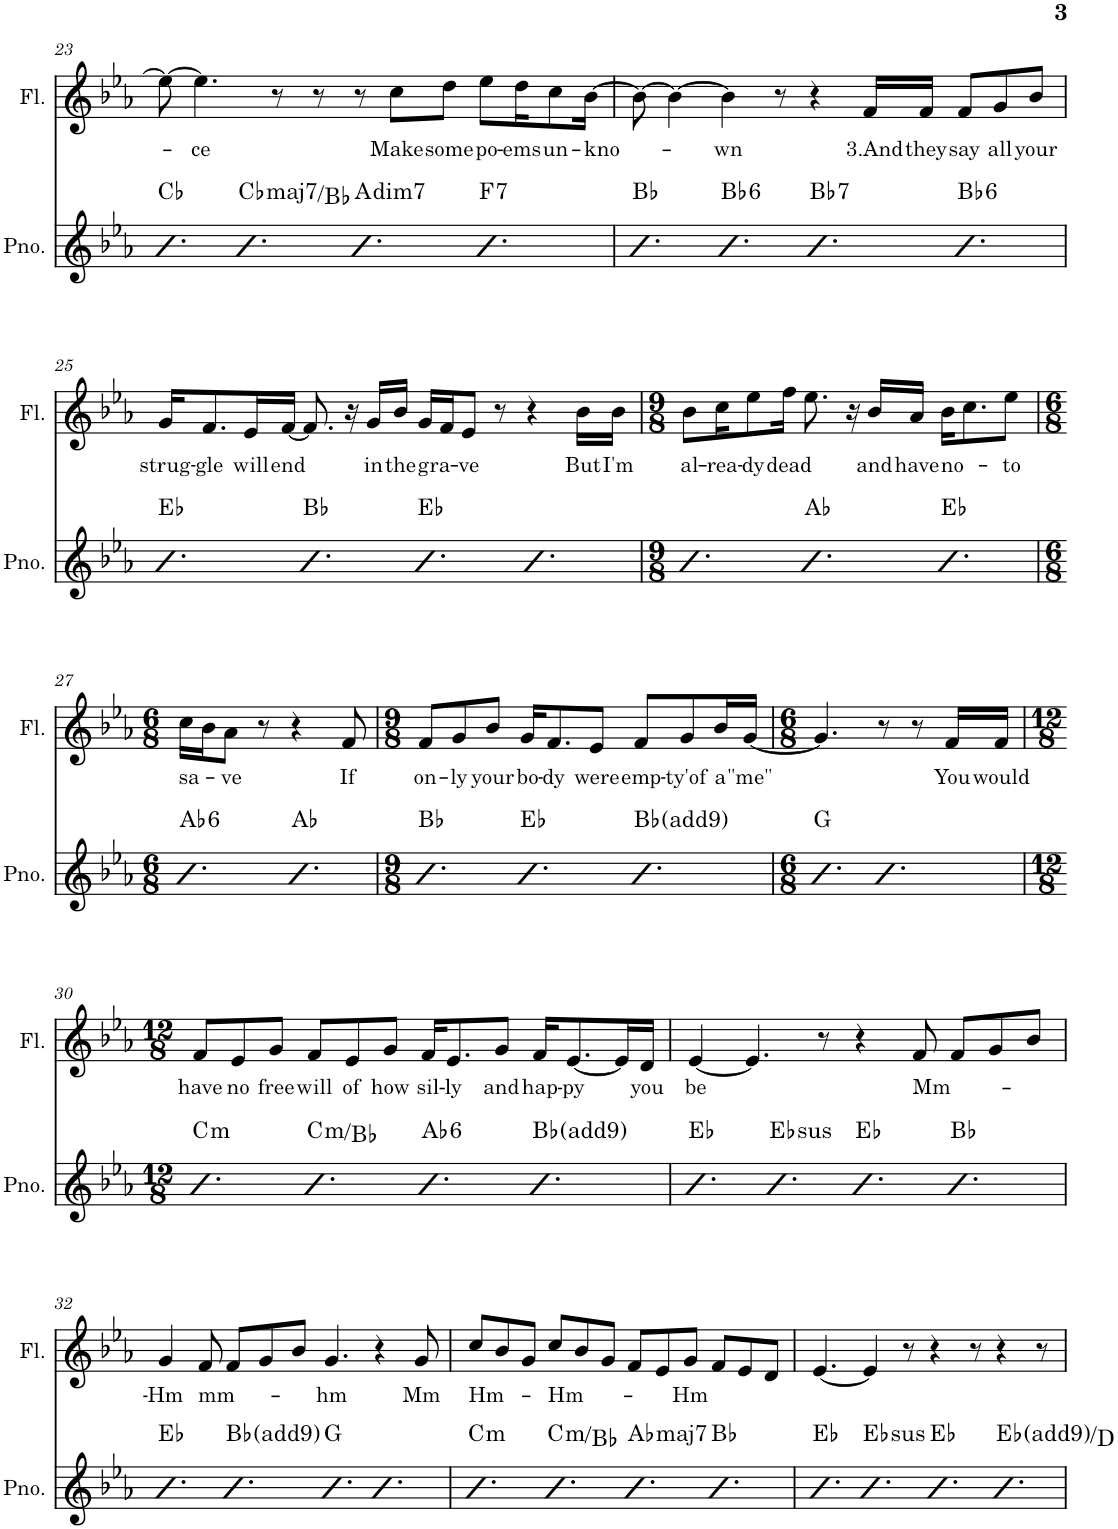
**kern	**harte	**kern	**text
*part2	*part2	*part1	*part1
*staff2	*	*staff1	*staff1
*I"Piano	*	*I"Flute	*
*I'Pno.	*	*I'Fl.	*
!!LO:PB:g=z
*clefG2	*	*clefG2	*
*k[b-e-a-]	*	*k[b-e-a-]	*
*M12/8	*	*M12/8	*
=23	=23	=23	=23
4.b-	Cb:maj	8ee-\_	.
!	!	!	!LO:LY:b
.	.	4.ee-\]	-ce
!	!LO:H:kt=maj7	!	!
4.b-	Cb:maj7/7	.	.
.	.	8r	.
.	.	8r	.
!	!LO:H:kt=dim7	!	!
4.b-	A:dim7	8r	.
!	!	!	!LO:LY:b
.	.	8cc\L	Make
!	!	!	!LO:LY:b
.	.	8dd\J	some
!	!LO:H:kt=7	!	!LO:LY:b
4.b-	F:7	8ee-\L	po-
!	!	!	!LO:LY:b
.	.	16dd\K	-ems
!	!	!	!LO:LY:b
.	.	8cc\	un-
!	!	!	!LO:LY:b
.	.	[16b-\Jk	-kno-
=24	=24	=24	=24
4.b-	Bb:maj	8b-\_	.
.	.	4b-\_	.
!	!LO:H:kt=6	!	!LO:LY:b
4.b-	Bb:maj6	4b-\]	-wn
.	.	8r	.
!	!LO:H:kt=7	!	!
4.b-	Bb:7	4r	.
!	!	!	!LO:LY:b
.	.	16f/LL	3.And
!	!	!	!LO:LY:b
.	.	16f/JJ	they
!	!LO:H:kt=6	!	!LO:LY:b
4.b-	Bb:maj6	8f/L	say
!	!	!	!LO:LY:b
.	.	8g/	all
!	!	!	!LO:LY:b
.	.	8b-/J	your
!!LO:LB:g=z
=25	=25	=25	=25
!	!	!	!LO:LY:b
4.b-	Eb:maj	16g/KL	strug-
!	!	!	!LO:LY:b
.	.	8.f/	-gle
!	!	!	!LO:LY:b
.	.	16e-/L	will
!	!	!	!LO:LY:b
.	.	[16f/JJ	end
4.b-	Bb:maj	8.f/]	.
.	.	16r	.
!	!	!	!LO:LY:b
.	.	16g/LL	in
!	!	!	!LO:LY:b
.	.	16b-/JJ	the
!	!	!	!LO:LY:b
4.b-	Eb:maj	16g/LL	gra-
.	.	16f/J	.
!	!	!	!LO:LY:b
.	.	8e-/J	-ve
.	.	8r	.
4.b-	.	4r	.
!	!	!	!LO:LY:b
.	.	16b-\LL	But
!	!	!	!LO:LY:b
.	.	16b-\JJ	I'm
=26	=26	=26	=26
*M9/8	*	*M9/8	*
!	!	!	!LO:LY:b
4.b-	.	8b-\L	al-
!	!	!	!LO:LY:b
.	.	16cc\K	-rea-
!	!	!	!LO:LY:b
.	.	8ee-\	-dy
!	!	!	!LO:LY:b
.	.	16ff\Jk	dead
4.b-	Ab:maj	8.ee-\	.
.	.	16r	.
!	!	!	!LO:LY:b
.	.	16b-/LL	-and
!	!	!	!LO:LY:b
.	.	16a-/JJ	have
!	!	!	!LO:LY:b
4.b-	Eb:maj	16b-\KL	no-
.	.	8.cc\	.
!	!	!	!LO:LY:b
.	.	8ee-\J	to
!!LO:LB:g=z
=27	=27	=27	=27
*M6/8	*	*M6/8	*
!	!LO:H:kt=6	!	!LO:LY:b
4.b-	Ab:maj6	16cc\LL	sa-
.	.	16b-\J	.
!	!	!	!LO:LY:b
.	.	8a-\J	-ve
.	.	8r	.
4.b-	Ab:maj	4r	.
!	!	!	!LO:LY:b
.	.	8f/	If
=28	=28	=28	=28
*M9/8	*	*M9/8	*
!	!	!	!LO:LY:b
4.b-	Bb:maj	8f/L	on-
!	!	!	!LO:LY:b
.	.	8g/	-ly
!	!	!	!LO:LY:b
.	.	8b-/J	your
!	!	!	!LO:LY:b
4.b-	Eb:maj	16g/KL	bo-
!	!	!	!LO:LY:b
.	.	8.f/	-dy
!	!	!	!LO:LY:b
.	.	8e-/J	were
!	!	!	!LO:LY:b
4.b-	Bb:maj(9)	8f/L	emp-
!	!	!	!LO:LY:b
.	.	8g/	-ty'of
!	!	!	!LO:LY:b
.	.	16b-/L	a
!	!	!	!LO:LY:b
.	.	[16g/JJ	"me"
=29	=29	=29	=29
*M6/8	*	*M6/8	*
4.b-	G:maj	4.g/]	.
4.b-	.	8r	.
.	.	8r	.
!	!	!	!LO:LY:b
.	.	16f/LL	You
!	!	!	!LO:LY:b
.	.	16f/JJ	would
!!LO:LB:g=z
=30	=30	=30	=30
*M12/8	*	*M12/8	*
!	!LO:H:kt=m	!	!LO:LY:b
4.b-	C:min	8f/L	have
!	!	!	!LO:LY:b
.	.	8e-/	no
!	!	!	!LO:LY:b
.	.	8g/J	free
!	!LO:H:kt=m	!	!LO:LY:b
4.b-	C:min/b7	8f/L	will
!	!	!	!LO:LY:b
.	.	8e-/	of
!	!	!	!LO:LY:b
.	.	8g/J	how
!	!LO:H:kt=6	!	!LO:LY:b
4.b-	Ab:maj6	16f/KL	sil-
!	!	!	!LO:LY:b
.	.	8.e-/	-ly
!	!	!	!LO:LY:b
.	.	8g/J	and
!	!	!	!LO:LY:b
4.b-	Bb:maj(9)	16f/KL	hap-
!	!	!	!LO:LY:b
.	.	[8.e-/	-py
.	.	16e-/L]	.
!	!	!	!LO:LY:b
.	.	16d/JJ	you
=31	=31	=31	=31
!	!	!	!LO:LY:b
4.b-	Eb:maj	[4e-/	be
.	.	4.e-/]	.
!	!LO:H:kt=sus	!	!
4.b-	Eb:sus4	.	.
.	.	8r	.
4.b-	Eb:maj	4r	.
!	!	!	!LO:LY:b
.	.	8f/	Mm-
4.b-	Bb:maj	8f/L	.
.	.	8g/	.
.	.	8b-/J	.
!!LO:LB:g=z
=32	=32	=32	=32
!	!	!	!LO:LY:b
4.b-	Eb:maj	4g/	-Hm
!	!	!	!LO:LY:b
.	.	8f/	mm-
4.b-	Bb:maj(9)	8f/L	.
.	.	8g/	.
.	.	8b-/J	.
!	!	!	!LO:LY:b
4.b-	G:maj	4.g/	-hm
4.b-	.	4r	.
!	!	!	!LO:LY:b
.	.	8g/	Mm
=33	=33	=33	=33
!	!LO:H:kt=m	!	!LO:LY:b
4.b-	C:min	8cc/L	Hm-
.	.	8b-/	.
.	.	8g/J	.
!	!LO:H:kt=m	!	!LO:LY:b
4.b-	C:min/b7	8cc/L	-Hm-
.	.	8b-/	.
.	.	8g/J	.
!	!LO:H:kt=maj7	!	!
4.b-	Ab:maj7	8f/L	.
.	.	8e-/	.
!	!	!	!LO:LY:b
.	.	8g/J	-Hm
4.b-	Bb:maj	8f/L	.
.	.	8e-/	.
.	.	8d/J	.
=34	=34	=34	=34
4.b-	Eb:maj	[4.e-/	.
!	!LO:H:kt=sus	!	!
4.b-	Eb:sus4	4e-/]	.
.	.	8r	.
4.b-	Eb:maj	4r	.
.	.	8r	.
4.b-	Eb:maj(9)/7	4r	.
.	.	8r	.
=	=	=	=
*-	*-	*-	*-
